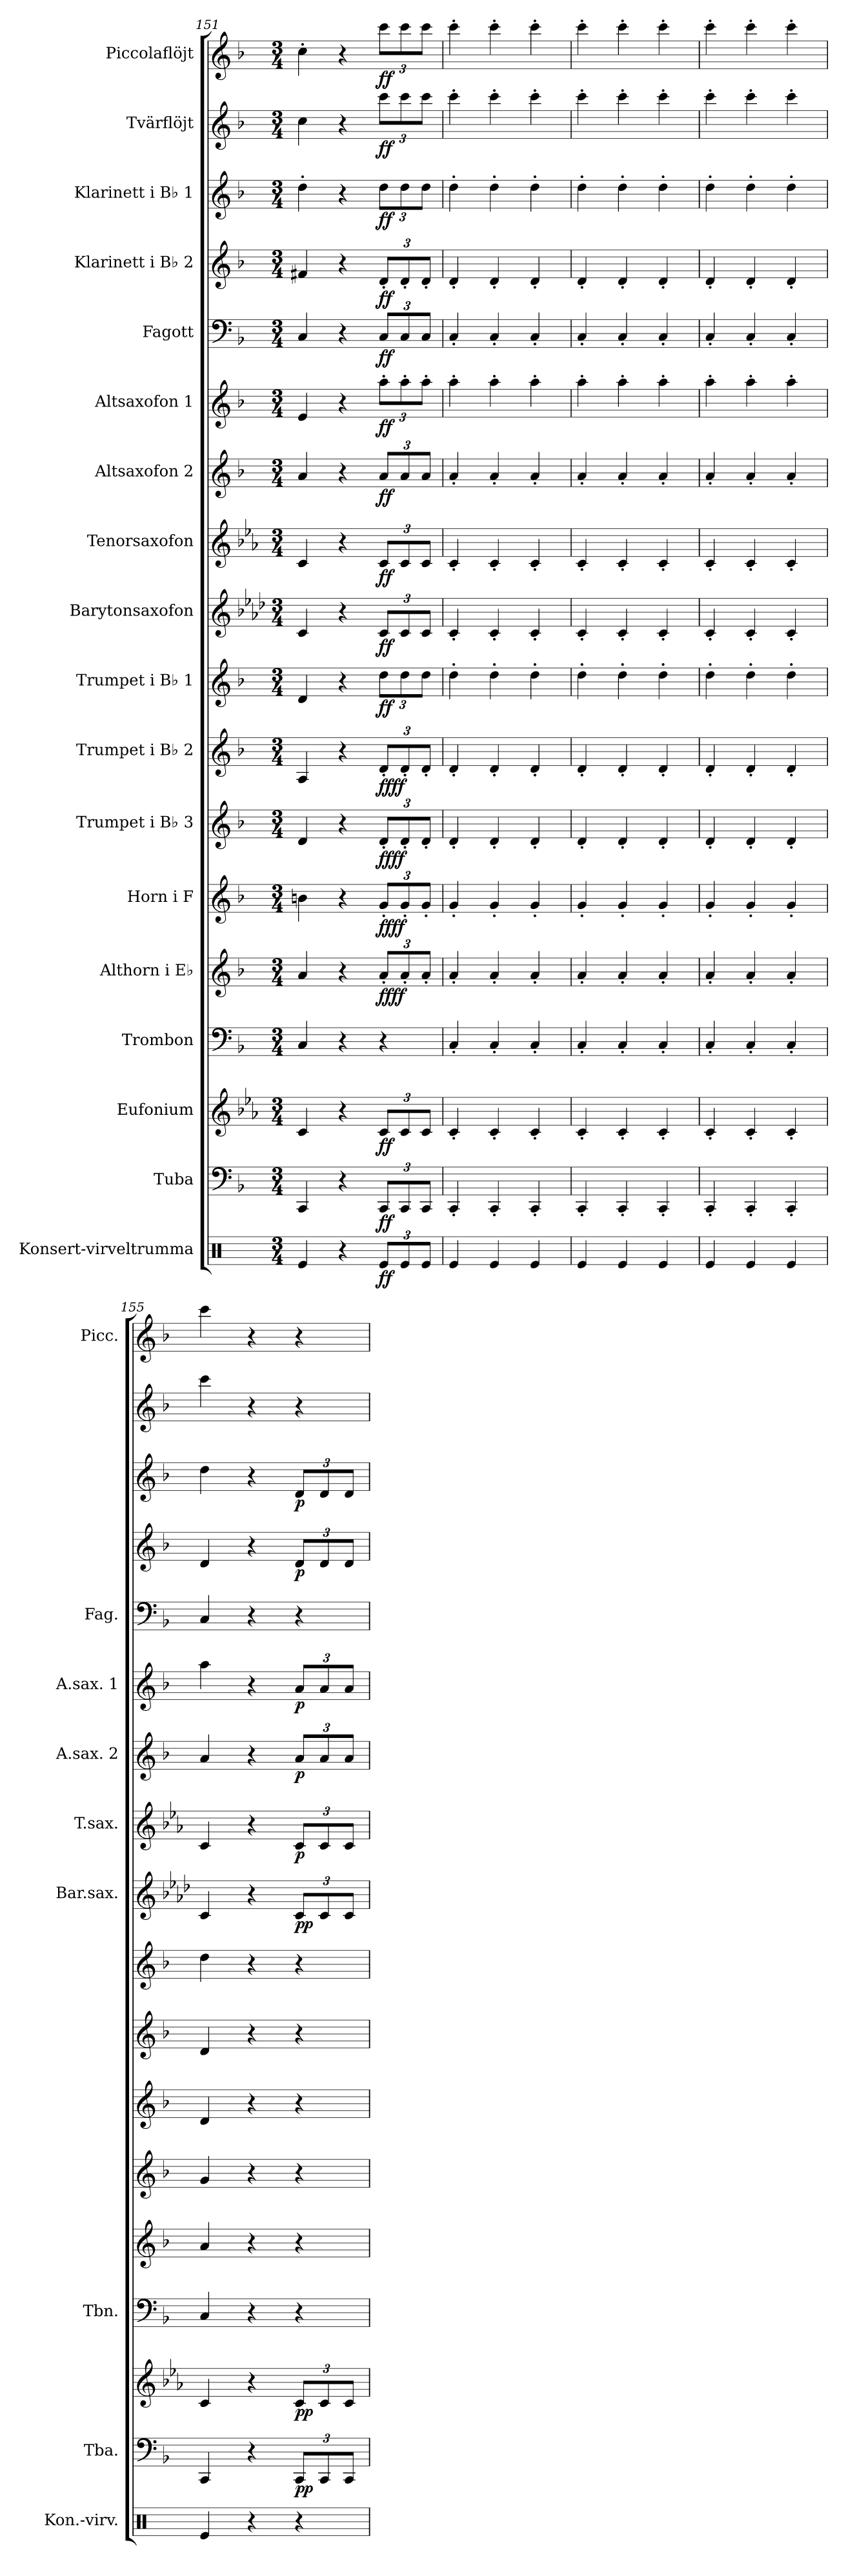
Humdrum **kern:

**kern	**dynam	**kern	**dynam	**kern	**dynam	**kern	**kern	**dynam	**kern	**dynam	**kern	**dynam	**kern	**dynam	**kern	**dynam	**kern	**dynam	**kern	**dynam	**kern	**dynam	**kern	**dynam	**kern	**dynam	**kern	**dynam	**kern	**dynam	**kern	**dynam	**kern	**dynam
*part18	*part18	*part17	*part17	*part16	*part16	*part15	*part14	*part14	*part13	*part13	*part12	*part12	*part11	*part11	*part10	*part10	*part9	*part9	*part8	*part8	*part7	*part7	*part6	*part6	*part5	*part5	*part4	*part4	*part3	*part3	*part2	*part2	*part1	*part1
*staff18	*staff18	*staff17	*staff17	*staff16	*staff16	*staff15	*staff14	*staff14	*staff13	*staff13	*staff12	*staff12	*staff11	*staff11	*staff10	*staff10	*staff9	*staff9	*staff8	*staff8	*staff7	*staff7	*staff6	*staff6	*staff5	*staff5	*staff4	*staff4	*staff3	*staff3	*staff2	*staff2	*staff1	*staff1
*I"Konsert-virveltrumma	*	*I"Tuba	*	*I"Eufonium	*	*I"Trombon	*I"Althorn i E♭	*	*I"Horn i F	*	*I"Trumpet i B♭ 3	*	*I"Trumpet i B♭ 2	*	*I"Trumpet i B♭ 1	*	*I"Barytonsaxofon	*	*I"Tenorsaxofon	*	*I"Altsaxofon 2	*	*I"Altsaxofon 1	*	*I"Fagott	*	*I"Klarinett i B♭ 2	*	*I"Klarinett i B♭ 1	*	*I"Tvärflöjt	*	*I"Piccolaflöjt	*
*I'Kon.-virv.	*	*I'Tba.	*	*	*	*I'Tbn.	*	*	*	*	*	*	*	*	*	*	*I'Bar.sax.	*	*I'T.sax.	*	*I'A.sax. 2	*	*I'A.sax. 1	*	*I'Fag.	*	*	*	*	*	*	*	*I'Picc.	*
*clefX	*	*clefF4	*	*clefG2	*	*clefF4	*clefG2	*	*clefG2	*	*clefG2	*	*clefG2	*	*clefG2	*	*clefG2	*	*clefG2	*	*clefG2	*	*clefG2	*	*clefF4	*	*clefG2	*	*clefG2	*	*clefG2	*	*clefG2	*
*	*	*	*	*ITrd8c14	*	*	*ITrd5c9	*	*ITrd4c7	*	*ITrd1c2	*	*ITrd1c2	*	*ITrd1c2	*	*ITrd12c21	*	*ITrd8c14	*	*ITrd5c9	*	*ITrd5c9	*	*	*	*ITrd1c2	*	*ITrd1c2	*	*	*	*ITrd-7c-12	*
*k[]	*	*k[b-]	*	*k[b-e-a-]	*	*k[b-]	*k[b-e-a-d-]	*	*k[b-e-]	*	*k[b-e-a-]	*	*k[b-e-a-]	*	*k[b-e-a-]	*	*k[b-e-a-d-]	*	*k[b-e-a-]	*	*k[b-e-a-d-]	*	*k[b-e-a-d-]	*	*k[b-]	*	*k[b-e-a-]	*	*k[b-e-a-]	*	*k[b-]	*	*k[b-]	*
*M3/4	*	*M3/4	*	*M3/4	*	*M3/4	*M3/4	*	*M3/4	*	*M3/4	*	*M3/4	*	*M3/4	*	*M3/4	*	*M3/4	*	*M3/4	*	*M3/4	*	*M3/4	*	*M3/4	*	*M3/4	*	*M3/4	*	*M3/4	*
=151	=151	=151	=151	=151	=151	=151	=151	=151	=151	=151	=151	=151	=151	=151	=151	=151	=151	=151	=151	=151	=151	=151	=151	=151	=151	=151	=151	=151	=151	=151	=151	=151	=151	=151
4Re/	.	4CC/	.	4C/	.	4C/	4c/	.	4en\	.	4c/	.	4G/	.	4c/	.	4C/	.	4C/	.	4c/	.	4G/	.	4C/	.	4en/	.	4cc'\	.	4cc\	.	4ccc'\	.
4r	.	4r	.	4r	.	4r	4r	.	4r	.	4r	.	4r	.	4r	.	4r	.	4r	.	4r	.	4r	.	4r	.	4r	.	4r	.	4r	.	4r	.
*Xbrackettup	*	*Xbrackettup	*	*Xbrackettup	*	*	*Xbrackettup	*	*Xbrackettup	*	*Xbrackettup	*	*Xbrackettup	*	*Xbrackettup	*	*Xbrackettup	*	*Xbrackettup	*	*Xbrackettup	*	*Xbrackettup	*	*Xbrackettup	*	*Xbrackettup	*	*Xbrackettup	*	*Xbrackettup	*	*Xbrackettup	*
!	!LO:DY:b	!	!LO:DY:b	!	!LO:DY:b	!	!	!LO:DY:b	!	!	!	!	!	!	!	!	!	!	!	!	!	!	!	!	!	!	!	!	!	!	!	!	!	!
!	!	!	!	!	!	!	!	!LO:DY:n=1:b	!	!LO:DY:b	!	!	!	!	!	!	!	!	!	!	!	!	!	!	!	!	!	!	!	!	!	!	!	!
!	!	!	!	!	!	!	!	!	!	!LO:DY:n=1:b	!	!LO:DY:b	!	!	!	!	!	!	!	!	!	!	!	!	!	!	!	!	!	!	!	!	!	!
!	!	!	!	!	!	!	!	!	!	!	!	!LO:DY:n=1:b	!	!LO:DY:b	!	!	!	!	!	!	!	!	!	!	!	!	!	!	!	!	!	!	!	!
!	!	!	!	!	!	!	!	!	!	!	!	!	!	!LO:DY:n=1:b	!	!LO:DY:b	!	!LO:DY:b	!	!LO:DY:b	!	!LO:DY:b	!	!LO:DY:b	!	!LO:DY:b	!	!LO:DY:b	!	!LO:DY:b	!	!LO:DY:b	!	!LO:DY:b
12Re/L	ff	12CC/L	ff	12C/L	ff	4r	12c'/L	ff ff	12c'/L	ff ff	12c'/L	ff ff	12c'/L	ff ff	12cc\L	ff	12C/L	ff	12C/L	ff	12c/L	ff	12cc'\L	ff	12C/L	ff	12c'/L	ff	12cc\L	ff	12ccc\L	ff	12cccc\L	ff
12Re/	.	12CC/	.	12C/	.	.	12c'/	.	12c'/	.	12c'/	.	12c'/	.	12cc\	.	12C/	.	12C/	.	12c/	.	12cc'\	.	12C/	.	12c'/	.	12cc\	.	12ccc\	.	12cccc\	.
12Re/J	.	12CC/J	.	12C/J	.	.	12c'/J	.	12c'/J	.	12c'/J	.	12c'/J	.	12cc\J	.	12C/J	.	12C/J	.	12c/J	.	12cc'\J	.	12C/J	.	12c'/J	.	12cc\J	.	12ccc\J	.	12cccc\J	.
=152	=152	=152	=152	=152	=152	=152	=152	=152	=152	=152	=152	=152	=152	=152	=152	=152	=152	=152	=152	=152	=152	=152	=152	=152	=152	=152	=152	=152	=152	=152	=152	=152	=152	=152
4Re/	.	4CC'/	.	4C'/	.	4C'/	4c'/	.	4c'/	.	4c'/	.	4c'/	.	4cc'\	.	4C'/	.	4C'/	.	4c'/	.	4cc'\	.	4C'/	.	4c'/	.	4cc'\	.	4ccc'\	.	4cccc'\	.
4Re/	.	4CC'/	.	4C'/	.	4C'/	4c'/	.	4c'/	.	4c'/	.	4c'/	.	4cc'\	.	4C'/	.	4C'/	.	4c'/	.	4cc'\	.	4C'/	.	4c'/	.	4cc'\	.	4ccc'\	.	4cccc'\	.
4Re/	.	4CC'/	.	4C'/	.	4C'/	4c'/	.	4c'/	.	4c'/	.	4c'/	.	4cc'\	.	4C'/	.	4C'/	.	4c'/	.	4cc'\	.	4C'/	.	4c'/	.	4cc'\	.	4ccc'\	.	4cccc'\	.
=153	=153	=153	=153	=153	=153	=153	=153	=153	=153	=153	=153	=153	=153	=153	=153	=153	=153	=153	=153	=153	=153	=153	=153	=153	=153	=153	=153	=153	=153	=153	=153	=153	=153	=153
4Re/	.	4CC'/	.	4C'/	.	4C'/	4c'/	.	4c'/	.	4c'/	.	4c'/	.	4cc'\	.	4C'/	.	4C'/	.	4c'/	.	4cc'\	.	4C'/	.	4c'/	.	4cc'\	.	4ccc'\	.	4cccc'\	.
4Re/	.	4CC'/	.	4C'/	.	4C'/	4c'/	.	4c'/	.	4c'/	.	4c'/	.	4cc'\	.	4C'/	.	4C'/	.	4c'/	.	4cc'\	.	4C'/	.	4c'/	.	4cc'\	.	4ccc'\	.	4cccc'\	.
4Re/	.	4CC'/	.	4C'/	.	4C'/	4c'/	.	4c'/	.	4c'/	.	4c'/	.	4cc'\	.	4C'/	.	4C'/	.	4c'/	.	4cc'\	.	4C'/	.	4c'/	.	4cc'\	.	4ccc'\	.	4cccc'\	.
=154	=154	=154	=154	=154	=154	=154	=154	=154	=154	=154	=154	=154	=154	=154	=154	=154	=154	=154	=154	=154	=154	=154	=154	=154	=154	=154	=154	=154	=154	=154	=154	=154	=154	=154
4Re/	.	4CC'/	.	4C'/	.	4C'/	4c'/	.	4c'/	.	4c'/	.	4c'/	.	4cc'\	.	4C'/	.	4C'/	.	4c'/	.	4cc'\	.	4C'/	.	4c'/	.	4cc'\	.	4ccc'\	.	4cccc'\	.
4Re/	.	4CC'/	.	4C'/	.	4C'/	4c'/	.	4c'/	.	4c'/	.	4c'/	.	4cc'\	.	4C'/	.	4C'/	.	4c'/	.	4cc'\	.	4C'/	.	4c'/	.	4cc'\	.	4ccc'\	.	4cccc'\	.
4Re/	.	4CC'/	.	4C'/	.	4C'/	4c'/	.	4c'/	.	4c'/	.	4c'/	.	4cc'\	.	4C'/	.	4C'/	.	4c'/	.	4cc'\	.	4C'/	.	4c'/	.	4cc'\	.	4ccc'\	.	4cccc'\	.
=155	=155	=155	=155	=155	=155	=155	=155	=155	=155	=155	=155	=155	=155	=155	=155	=155	=155	=155	=155	=155	=155	=155	=155	=155	=155	=155	=155	=155	=155	=155	=155	=155	=155	=155
4Re/	.	4CC/	.	4C/	.	4C/	4c/	.	4c/	.	4c/	.	4c/	.	4cc\	.	4C/	.	4C/	.	4c/	.	4cc\	.	4C/	.	4c/	.	4cc\	.	4ccc\	.	4cccc\	.
4r	.	4r	.	4r	.	4r	4r	.	4r	.	4r	.	4r	.	4r	.	4r	.	4r	.	4r	.	4r	.	4r	.	4r	.	4r	.	4r	.	4r	.
!	!	!	!LO:DY:b	!	!LO:DY:b	!	!	!	!	!	!	!	!	!	!	!	!	!LO:DY:b	!	!LO:DY:b	!	!LO:DY:b	!	!LO:DY:b	!	!	!	!LO:DY:b	!	!LO:DY:b	!	!	!	!
4r	.	12CC/L	pp	12C/L	pp	4r	4r	.	4r	.	4r	.	4r	.	4r	.	12C/L	pp	12C/L	p	12c/L	p	12c/L	p	4r	.	12c/L	p	12c/L	p	4r	.	4r	.
.	.	12CC/	.	12C/	.	.	.	.	.	.	.	.	.	.	.	.	12C/	.	12C/	.	12c/	.	12c/	.	.	.	12c/	.	12c/	.	.	.	.	.
.	.	12CC/J	.	12C/J	.	.	.	.	.	.	.	.	.	.	.	.	12C/J	.	12C/J	.	12c/J	.	12c/J	.	.	.	12c/J	.	12c/J	.	.	.	.	.
=	=	=	=	=	=	=	=	=	=	=	=	=	=	=	=	=	=	=	=	=	=	=	=	=	=	=	=	=	=	=	=	=	=	=
*-	*-	*-	*-	*-	*-	*-	*-	*-	*-	*-	*-	*-	*-	*-	*-	*-	*-	*-	*-	*-	*-	*-	*-	*-	*-	*-	*-	*-	*-	*-	*-	*-	*-	*-
